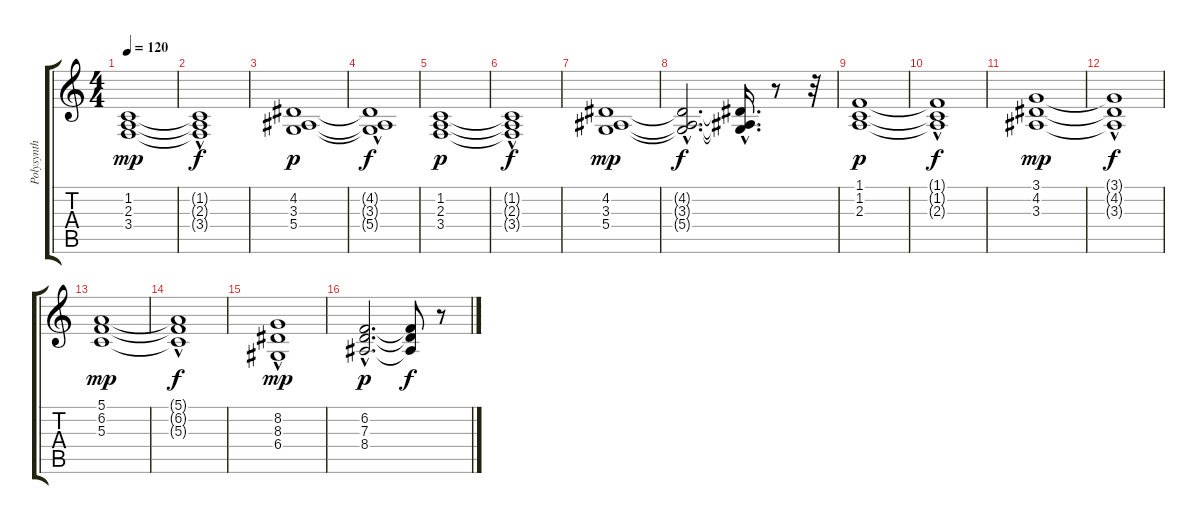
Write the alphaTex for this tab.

\track ("Polysynth" "Polysynth") {instrument pad3polysynth}
\staff {score tabs}
\tuning (E4 B3 G3 D3 A2 E2) {hide}
\ts (4 4)
\tempo 120
\clef g2
\ks c
(1.2 2.3 3.4).1{dy mp} |
(1.2{t} 2.3{t} 3.4{hac t}).1{dy f} |
(4.2 3.3 5.4).1{dy p} |
(4.2{hac t} 3.3{t} 5.4{hac t}).1{dy f} |
(1.2 2.3 3.4).1{dy p} |
(1.2{t} 2.3{t} 3.4{hac t}).1{dy f} |
(4.2 3.3 5.4).1{dy mp} |
(4.2{hac t} 3.3{hac t} 5.4{hac t}).2{d dy f} (4.2{hac t} 3.3{hac t} 5.4{hac t}).16{d} r.8 r.32 |
(1.1 1.2 2.3).1{dy p} |
(1.1{t} 1.2{hac t} 2.3{t}).1{dy f} |
(3.1 4.2 3.3).1{dy mp} |
(3.1{hac t} 4.2{t} 3.3{hac t}).1{dy f} |
(5.1 6.2 5.3).1{dy mp} |
(5.1{hac t} 6.2{t} 5.3{hac t}).1{dy f} |
(8.2 8.3 6.4{hac}).1{dy mp} |
(6.2{hac} 7.3{hac} 8.4{hac}).2{d dy p} (6.2{t} 7.3{t} 8.4{t}).8{dy f} r.8
